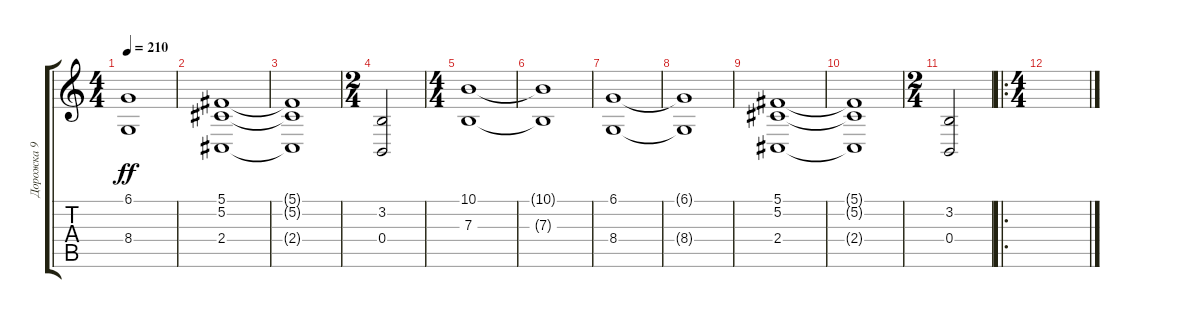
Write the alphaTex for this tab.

\track ("Дорожка 9" "Дорожка 9") {instrument choiraahs}
\staff {score tabs}
\tuning (Db4 Ab3 E3 B2 Gb2 B1) {hide}
\ts (4 4)
\tempo 210
\clef g2
\ks c
(6.1{t} 8.4{t}).1{dy ff} |
(5.1 5.2 2.4).1 |
(5.1{t} 5.2{t} 2.4{t}).1 |
\ts (2 4)
(3.2 0.4).2 |
\ts (4 4)
(10.1 7.3).1 |
(10.1{t} 7.3{t}).1 |
(6.1 8.4).1 |
(6.1{t} 8.4{t}).1 |
(5.1 5.2 2.4).1 |
(5.1{t} 5.2{t} 2.4{t}).1 |
\ts (2 4)
(3.2 0.4).2 |
\ro
\ts (4 4)
